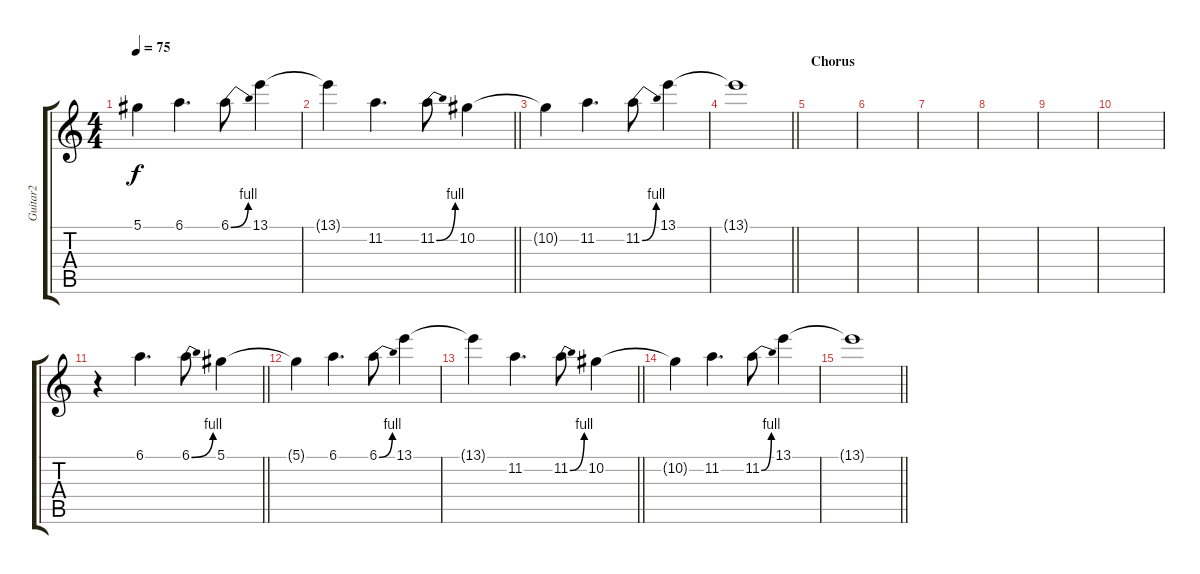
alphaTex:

\track ("Guitar2" "Guitar2") {instrument electricguitarclean}
\staff {score tabs}
\tuning (Eb4 Bb3 Gb3 Db3 Ab2 Db2) {hide}
\ts (4 4)
\tempo 75
\clef g2
\ks c
5.1{t}.4{dy f} 6.1.4{d} 6.1{be (bend 0 0 60 4)}.8 13.1.4 |
\barLineRight lightlight
13.1{t}.4 11.2.4{d} 11.2{be (bend 0 0 60 4)}.8 10.2.4 |
10.2{t}.4 11.2.4{d} 11.2{be (bend 0 0 60 4)}.8 13.1.4 |
\barLineRight lightlight
13.1{t}.1 |
\section ("" "Chorus")
|
|
|
|
|
|
\barLineRight lightlight
r.4 6.1.4{d volume 12 instrument electricguitarclean} 6.1{be (bend 0 0 60 4)}.8 5.1.4 |
5.1{t}.4 6.1.4{d} 6.1{be (bend 0 0 60 4)}.8 13.1.4 |
\barLineRight lightlight
13.1{t}.4 11.2.4{d} 11.2{be (bend 0 0 60 4)}.8 10.2.4 |
10.2{t}.4 11.2.4{d} 11.2{be (bend 0 0 60 4)}.8 13.1.4 |
\barLineRight lightlight
13.1{t}.1
